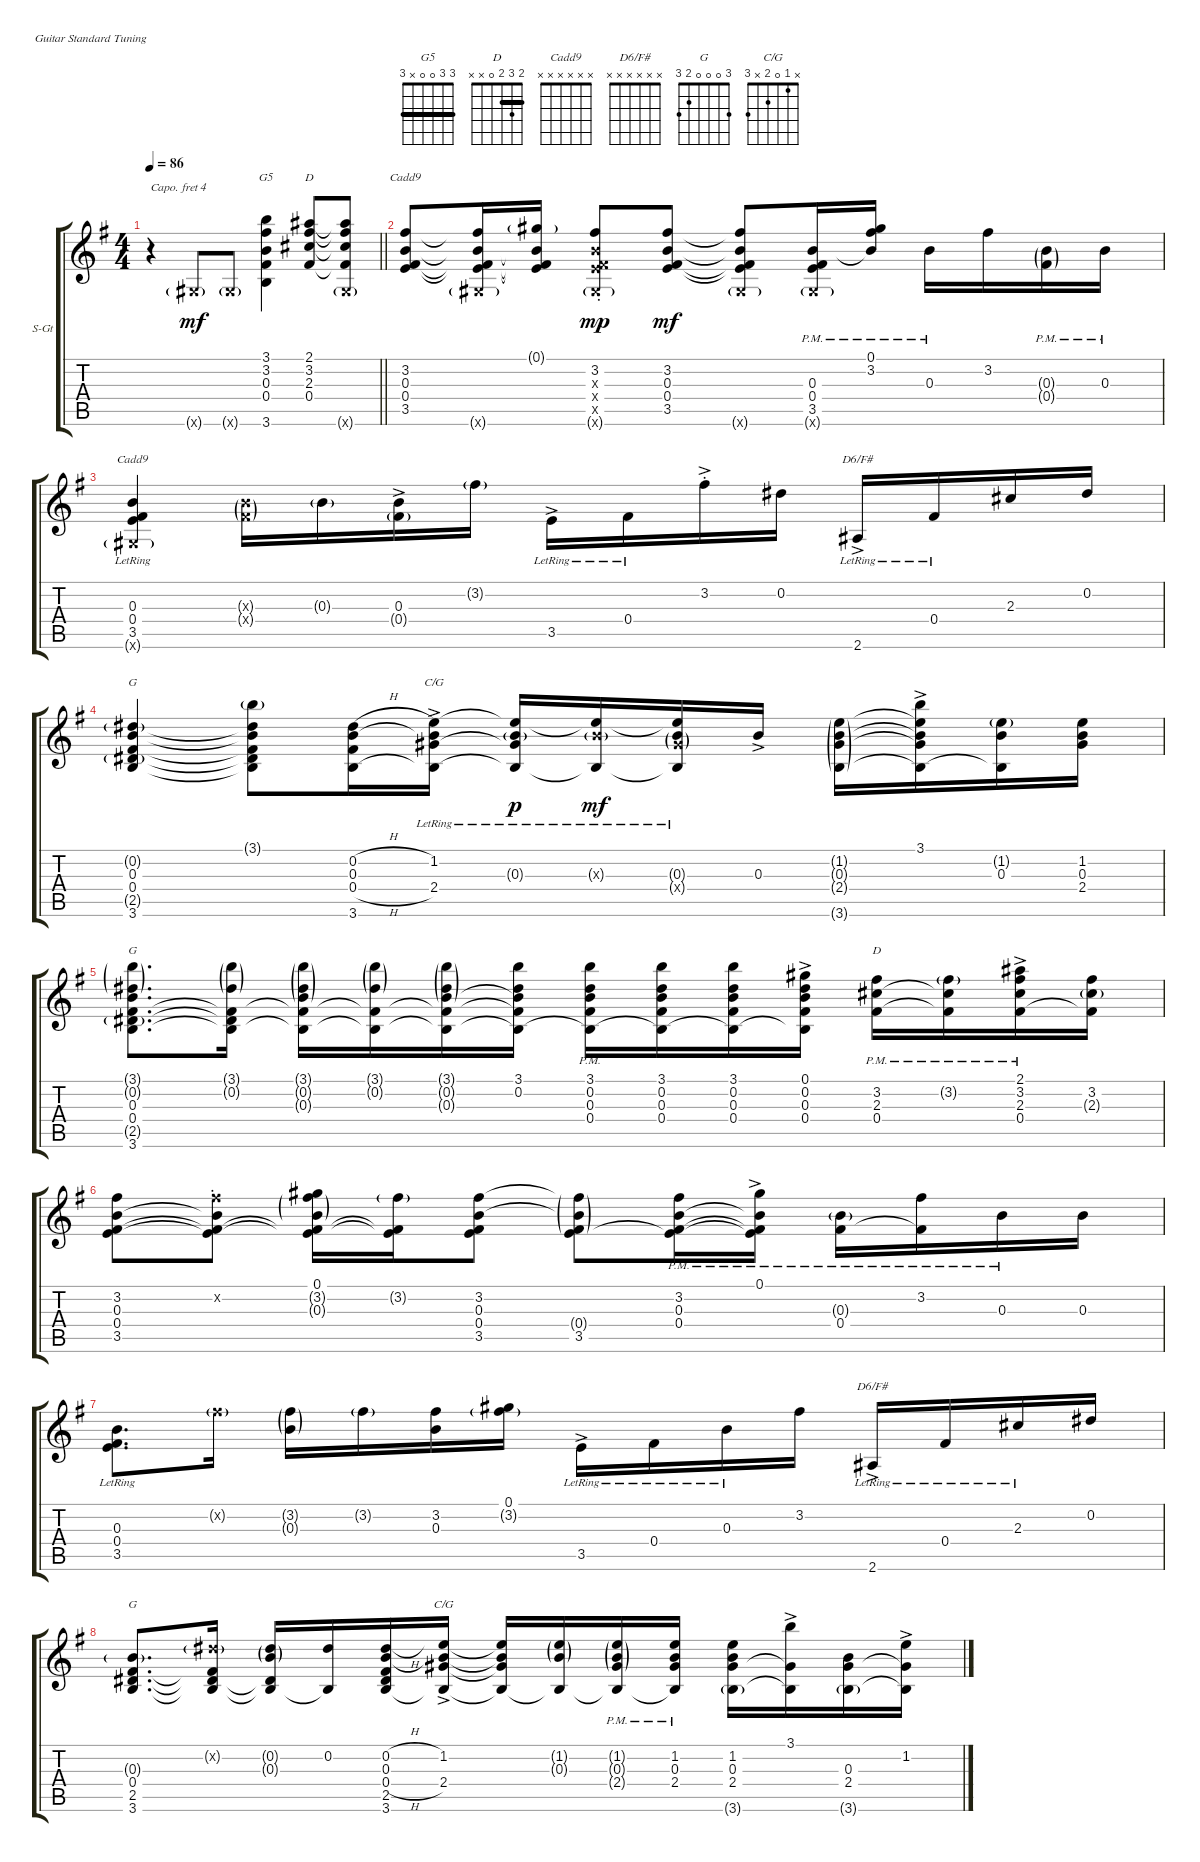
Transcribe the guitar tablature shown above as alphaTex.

\defaultSystemsLayout 4
\bracketExtendMode groupsimilarinstruments
\firstSystemTrackNameOrientation horizontal
\otherSystemsTrackNameOrientation horizontal
\track ("Steel Guitar" "S-Gt") {instrument acousticguitarsteel}
\staff {score tabs}
\capo 4
\tuning (E4 B3 G3 D3 A2 E2)
\chord ("G5" 3 3 0 0 x 3) {barre 3}
\chord ("D" 2 3 2 0 x x) {barre 2}
\chord ("Cadd9" 0 3 0 0 3 x)
\chord ("Cadd9" x x x x x x)
\chord ("D6/F#" x 0 2 0 x 2)
\chord ("G" x x x x x x)
\chord ("C/G" x 1 0 2 x 3)
\chord ("G" 3 0 0 0 2 3)
\chord ("D6/F#" x x x x x x)
\ts (4 4)
\tempo 86
\clef g2
\barLineRight lightlight
\ks g
r.4{dy mf instrument acousticguitarsteel} 0.6{g x}.8 0.6{g x}.8 (3.6 0.4 3.2 3.1 0.3).4{ch "G5"} (0.4 2.3 3.2 2.1).8{ch "D"} (0.4{t} 2.3{t} 3.2{t} 2.1{t} 0.6{g x}).8 |
(3.5 0.4 0.3 3.2).8{ch "Cadd9"} (3.5{t} 0.4{t} 0.3{t} 3.2{t} 0.6{g x}).16 (3.5{t} 0.4{t} 0.3{t} 0.1{g}).16 (0.4{st x} 0.3{st x} 3.2{st} 3.5{st x} 0.6{g x}).8{dy mp} (3.5 0.4 0.3 3.2).8{dy mf} (3.5{t} 0.4{t} 0.3{t} 3.2{t} 0.6{g x}).8 (3.5{pm} 0.4{pm} 0.3{pm} 0.6{g x}).16 (0.1 3.2 0.3{pm t}).16 0.3{pm}.16 3.2.16 (0.3{g pm} 0.4{g}).16 0.3{pm}.16 |
(3.5{lr} 0.4{lr} 0.3{lr} 0.6{g x}).4{ch "Cadd9"} (0.4{g x} 0.3{g x}).16 0.3{g}.16 (0.3{ac} 0.4{g}).16 3.2{g}.16 3.5{ac lr}.16 0.4{lr}.16 3.2{ac st}.16 0.2.16 2.6{ac lr}.16{ch "D6/F#"} 0.4{lr}.16 2.3.16 0.2.16 |
(3.6 0.4 0.3 0.2{g} 2.5{g}).4{ch "G"} (3.6{t} 0.4{t} 0.3{t} 0.2{t} 2.5{t} 3.1{g}).8 (3.6 0.4{h} 0.3 0.2{h}).16 (3.6{t} 0.3{lr t} 2.4{ac} 1.2{ac}).16{ch "C/G"} (3.6{t} 2.4{t} 1.2{lr t} 0.3{g}).16{dy p} (0.3{g x} 1.2{lr t} 3.6{t}).16{dy mf} (0.3{g} 1.2{lr t} 2.4{g x} 3.6{t}).16 0.3{ac}.16 (0.3{g} 1.2{g} 2.4{g} 3.6{g}).16 (3.1{ac} 1.2{t} 0.3{t} 2.4{t} 3.6{t}).16 (0.3 1.2{g} 3.6{t}).16 (1.2 0.3 2.4).16 |
(0.4 0.3 3.6 0.2{g} 3.1{g} 2.5{g}).8{d ch "G"} (3.1{g} 0.2{g} 3.6{t} 2.5{t} 0.4{t}).16 (0.3{g} 0.2{g} 3.1{g} 3.6{t} 0.4{t}).16 (0.2{g} 3.1{g} 3.6{t} 0.4{t}).16 (0.3{g} 0.2{g} 3.1{g} 3.6{t} 0.4{t}).16 (0.3{t} 0.2 3.1 3.6{t} 0.4{t}).16 (0.3{pm} 0.2{pm} 3.1{pm} 0.4{pm} 3.6{t}).16 (0.3 0.2 3.1 0.4 3.6{t}).16 (0.3 0.2 3.1 0.4 3.6{t}).16 (0.3 0.2 0.4 0.1{ac} 3.6{t}).16 (0.4 2.3{pm} 3.2{pm}).16{ch "D"} (3.2{g} 0.4{t} 2.3{pm t}).16 (3.2 2.1{ac} 0.4 2.3{pm}).16 (2.3{g} 3.2 0.4{t}).16 |
(3.5 0.4 0.3 3.2).8 (3.2{st x} 3.5{t} 0.4{t} 0.3{t}).8 (0.1 3.2{g} 0.3{g} 3.5{t} 0.4{t}).16 (3.2{g} 3.5{t} 0.4{t}).16 (3.5 0.4 0.3 3.2).8 (0.4{g} 0.3{g t} 3.2{g t} 3.5).8 (3.5{t} 0.4{pm} 0.3{pm} 3.2).16 (0.1{ac} 0.3{pm t} 0.4{pm t} 3.5{t}).16 (0.3{g pm} 0.4{pm}).16 (3.2 0.4{pm t}).16 0.3{pm}.16 0.3.16 |
(3.5{lr} 0.4{lr} 0.3{lr}).8{d} 3.2{g x}.16 (3.2{g} 0.3{g}).16 3.2{g}.16 (3.2 0.3).16 (0.1 3.2{g}).16 3.5{ac lr}.16 0.4{lr}.16 0.3{lr}.16 3.2.16 2.6{ac lr}.16{ch "D6/F#"} 0.4{lr}.16 2.3{lr}.16 0.2.16 |
(3.6 2.5 0.4 0.3{g}).8{d ch "G"} (0.2{g x} 3.6{t} 2.5{t} 0.4{t}).16 (0.2{g} 0.3{g} 3.6{t} 2.5{t}).16 (0.2 3.6{t}).16 (2.5 0.4{h} 0.3 0.2{h} 3.6).16 (2.4{ac} 3.6{t} 1.2{ac} 0.3{t}).16{ch "C/G"} (2.4{t} 3.6{t} 1.2{t} 0.3{t}).16 (3.6{t} 1.2{g} 0.3{g}).16 (2.4{g pm} 0.3{g pm} 3.6{t} 1.2{g pm}).16 (1.2 3.6{t} 0.3 2.4{pm}).16 (2.4 0.3 3.6{g} 1.2).16 (3.1{ac} 3.6{t} 2.4{t}).16 (2.4 0.3 3.6{g}).16 (1.2{ac} 3.6{t} 2.4{t}).16
